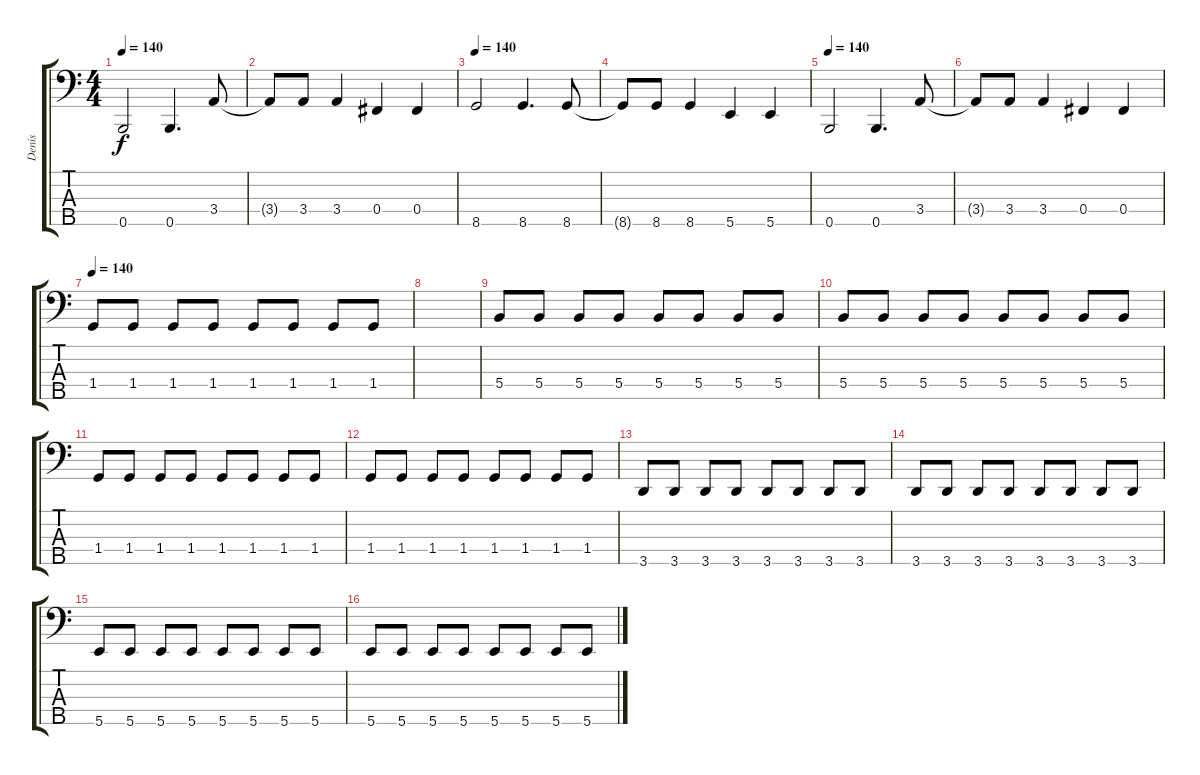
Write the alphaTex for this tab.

\track ("Denis" "Denis") {instrument electricbasspick}
\staff {score tabs}
\tuning (A2 E2 B1 Gb1 B0) {hide}
\ts (4 4)
\tempo 140
\clef f4
\ks c
0.5.2{dy f} 0.5.4{d} 3.4.8 |
3.4{t}.8 3.4.8 3.4.4 0.4.4 0.4.4 |
\tempo 140
8.5.2 8.5.4{d} 8.5.8 |
8.5{t}.8 8.5.8 8.5.4 5.5.4 5.5.4 |
\tempo 140
0.5.2 0.5.4{d} 3.4.8 |
3.4{t}.8 3.4.8 3.4.4 0.4.4 0.4.4 |
\tempo 140
1.4.8 1.4.8 1.4.8 1.4.8 1.4.8 1.4.8 1.4.8 1.4.8 |
|
5.4.8 5.4.8 5.4.8 5.4.8 5.4.8 5.4.8 5.4.8 5.4.8 |
5.4.8 5.4.8 5.4.8 5.4.8 5.4.8 5.4.8 5.4.8 5.4.8 |
1.4.8 1.4.8 1.4.8 1.4.8 1.4.8 1.4.8 1.4.8 1.4.8 |
1.4.8 1.4.8 1.4.8 1.4.8 1.4.8 1.4.8 1.4.8 1.4.8 |
3.5.8 3.5.8 3.5.8 3.5.8 3.5.8 3.5.8 3.5.8 3.5.8 |
3.5.8 3.5.8 3.5.8 3.5.8 3.5.8 3.5.8 3.5.8 3.5.8 |
5.5.8 5.5.8 5.5.8 5.5.8 5.5.8 5.5.8 5.5.8 5.5.8 |
5.5.8 5.5.8 5.5.8 5.5.8 5.5.8 5.5.8 5.5.8 5.5.8
